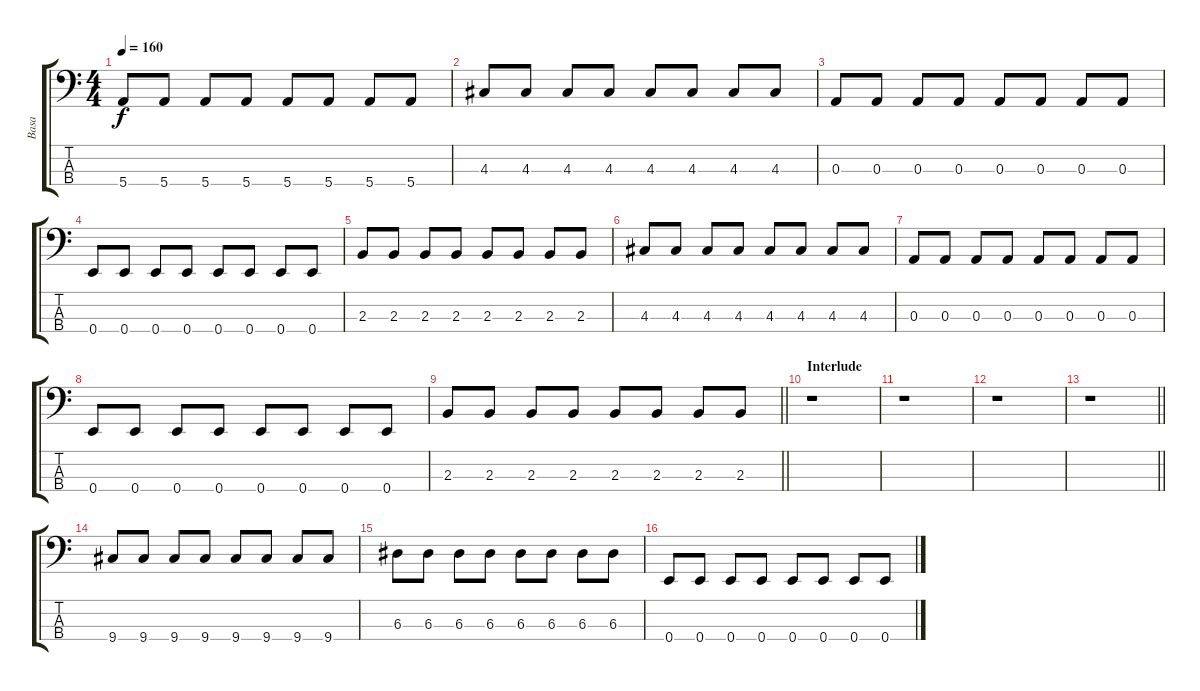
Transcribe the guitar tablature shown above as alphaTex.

\track ("Basa" "Basa") {instrument electricbassfinger}
\staff {score tabs}
\tuning (G2 D2 A1 E1) {hide}
\ts (4 4)
\tempo 160
\clef f4
\ks c
5.4.8{dy f} 5.4.8 5.4.8 5.4.8 5.4.8 5.4.8 5.4.8 5.4.8 |
4.3.8 4.3.8 4.3.8 4.3.8 4.3.8 4.3.8 4.3.8 4.3.8 |
0.3.8 0.3.8 0.3.8 0.3.8 0.3.8 0.3.8 0.3.8 0.3.8 |
0.4.8 0.4.8 0.4.8 0.4.8 0.4.8 0.4.8 0.4.8 0.4.8 |
2.3.8 2.3.8 2.3.8 2.3.8 2.3.8 2.3.8 2.3.8 2.3.8 |
4.3.8 4.3.8 4.3.8 4.3.8 4.3.8 4.3.8 4.3.8 4.3.8 |
0.3.8 0.3.8 0.3.8 0.3.8 0.3.8 0.3.8 0.3.8 0.3.8 |
0.4.8 0.4.8 0.4.8 0.4.8 0.4.8 0.4.8 0.4.8 0.4.8 |
\barLineRight lightlight
2.3.8 2.3.8 2.3.8 2.3.8 2.3.8 2.3.8 2.3.8 2.3.8 |
\section ("" "Interlude")
r.1 |
r.1 |
r.1 |
\barLineRight lightlight
r.1 |
\section ("" "")
9.4.8 9.4.8 9.4.8 9.4.8 9.4.8 9.4.8 9.4.8 9.4.8 |
6.3.8 6.3.8 6.3.8 6.3.8 6.3.8 6.3.8 6.3.8 6.3.8 |
0.4.8 0.4.8 0.4.8 0.4.8 0.4.8 0.4.8 0.4.8 0.4.8
